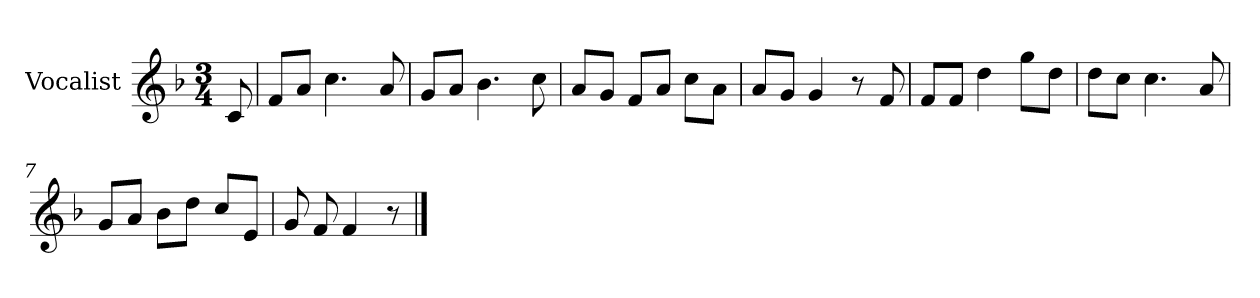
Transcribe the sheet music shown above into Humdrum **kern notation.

**kern
*part1
*staff1
*I"Vocalist
*k[b-]
*F:
*M3/4
=
8c
=1
8fL
8aJ
4.cc
8a
=2
8gL
8aJ
4.b-
8cc
=3
8aL
8gJ
8fL
8aJ
8ccL
8aJ
=4
8aL
8gJ
4g
8r
8f
=5
8fL
8fJ
4dd
8ggL
8ddJ
=6
8ddL
8ccJ
4.cc
8a
=7
8gL
8aJ
8b-L
8ddJ
8ccL
8eJ
=8
8g
8f
4f
8r
==
*-
